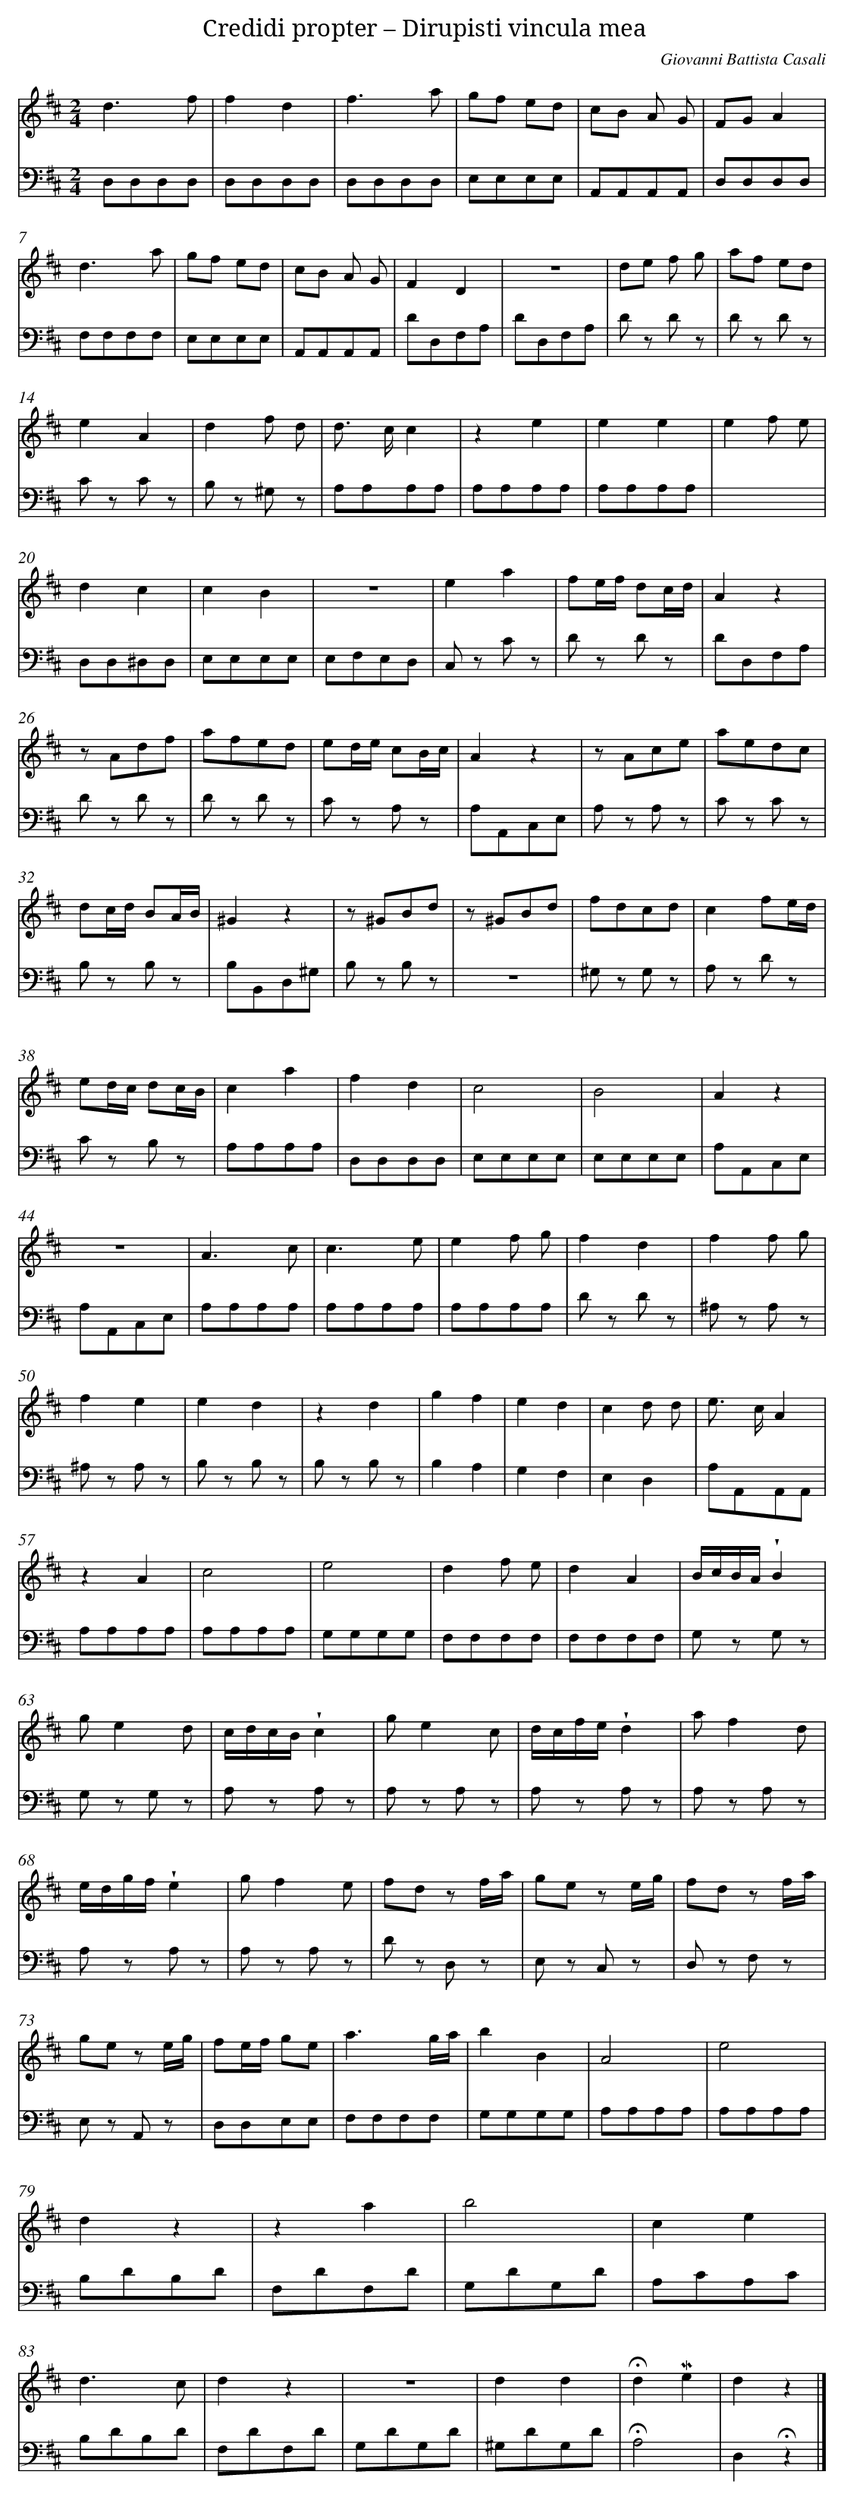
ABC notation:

X:1
T: Credidi propter – Dirupisti vincula mea
C: Giovanni Battista Casali
L: 1/8
M: 2/4
V: 1
V: 2
V: 3 clef=alto
V: 4 clef=tenor
V: 5 clef=bass
V: 6 clef=bass
K: D
[V:1] d3f |
[V:2] x4 |
[V:3] x4 |
[V:4] x4 |
[V:5] x4 |
[V:6] D,D,D,D, |
[V:1] f2d2 |
[V:2] x4 |
[V:3] x4 |
[V:4] x4 |
[V:5] x4 |
[V:6] D,D,D,D, |
[V:1] f3a |
[V:2] x4 |
[V:3] x4 |
[V:4] x4 |
[V:5] x4 |
[V:6] D,D,D,D, |
[V:1] gf ed |
[V:2] x4 |
[V:3] x4 |
[V:4] x4 |
[V:5] x4 |
[V:6] E,E,E,E, |
[V:1] cB A G |
[V:2] x4 |
[V:3] x4 |
[V:4] x4 |
[V:5] x4 |
[V:6] A,,A,,A,,A,, |
[V:1] FGA2 |
[V:2] x4 |
[V:3] x4 |
[V:4] x4 |
[V:5] x4 |
[V:6] D,D,D,D, |
[V:1] d3a |
[V:2] x4 |
[V:3] x4 |
[V:4] x4 |
[V:5] x4 |
[V:6] F,F,F,F, |
[V:1] gf ed |
[V:2] x4 |
[V:3] x4 |
[V:4] x4 |
[V:5] x4 |
[V:6] E,E,E,E, |
[V:1] cB A G |
[V:2] x4 |
[V:3] x4 |
[V:4] x4 |
[V:5] x4 |
[V:6] A,,A,,A,,A,, |
[V:1] F2D2 |
[V:2] x4 |
[V:3] x4 |
[V:4] x4 |
[V:5] x4 |
[V:6] DD,F,A, |
[V:1] z4 |
[V:2] x4 |
[V:3] x4 |
[V:4] x4 |
[V:5] x4 |
[V:6] DD,F,A, |
[V:1] de f g |
[V:2] x4 |
[V:3] x4 |
[V:4] x4 |
[V:5] x4 |
[V:6] D z D z |
[V:1] af ed |
[V:2] x4 |
[V:3] x4 |
[V:4] x4 |
[V:5] x4 |
[V:6] D z D z |
[V:1] e2A2 |
[V:2] x4 |
[V:3] x4 |
[V:4] x4 |
[V:5] x4 |
[V:6] C z C z |
[V:1] d2f d |
[V:2] x4 |
[V:3] x4 |
[V:4] x4 |
[V:5] x4 |
[V:6] B, z ^G, z |
[V:1] d> cc2 |
[V:2] x4 |
[V:3] x4 |
[V:4] x4 |
[V:5] x4 |
[V:6] A,A,A,A, |
[V:1] z2e2 |
[V:2] x4 |
[V:3] x4 |
[V:4] x4 |
[V:5] x4 |
[V:6] A,A,A,A, |
[V:1] e2e2 |
[V:2] x4 |
[V:3] x4 |
[V:4] x4 |
[V:5] x4 |
[V:6] A,A,A,A, |
[V:1] e2f e |
[V:2] x4 |
[V:3] x4 |
[V:4] x4 |
[V:5] x4 |
[V:6] x4 |
[V:1] d2c2 |
[V:2] x4 |
[V:3] x4 |
[V:4] x4 |
[V:5] x4 |
[V:6] D,D,^D,D, |
[V:1] c2B2 |
[V:2] x4 |
[V:3] x4 |
[V:4] x4 |
[V:5] x4 |
[V:6] E,E,E,E, |
[V:1] z4 |
[V:2] x4 |
[V:3] x4 |
[V:4] x4 |
[V:5] x4 |
[V:6] E,F,E,D, |
[V:1] e2a2 |
[V:2] x4 |
[V:3] x4 |
[V:4] x4 |
[V:5] x4 |
[V:6] C, z C z |
[V:1] fe/f/ dc/d/ |
[V:2] x4 |
[V:3] x4 |
[V:4] x4 |
[V:5] x4 |
[V:6] D z D z |
[V:1] A2z2 |
[V:2] x4 |
[V:3] x4 |
[V:4] x4 |
[V:5] x4 |
[V:6] DD,F,A, |
[V:1] z Adf |
[V:2] x4 |
[V:3] x4 |
[V:4] x4 |
[V:5] x4 |
[V:6] D z D z |
[V:1] afed |
[V:2] x4 |
[V:3] x4 |
[V:4] x4 |
[V:5] x4 |
[V:6] D z D z |
[V:1] ed/e/ cB/c/ |
[V:2] x4 |
[V:3] x4 |
[V:4] x4 |
[V:5] x4 |
[V:6] C z A, z |
[V:1] A2z2 |
[V:2] x4 |
[V:3] x4 |
[V:4] x4 |
[V:5] x4 |
[V:6] A,A,,C,E, |
[V:1] z Ace |
[V:2] x4 |
[V:3] x4 |
[V:4] x4 |
[V:5] x4 |
[V:6] A, z A, z |
[V:1] aedc |
[V:2] x4 |
[V:3] x4 |
[V:4] x4 |
[V:5] x4 |
[V:6] C z C z |
[V:1] dc/d/ BA/B/ |
[V:2] x4 |
[V:3] x4 |
[V:4] x4 |
[V:5] x4 |
[V:6] B, z B, z |
[V:1] ^G2z2 |
[V:2] x4 |
[V:3] x4 |
[V:4] x4 |
[V:5] x4 |
[V:6] B,B,,D,^G, |
[V:1] z ^GBd |
[V:2] x4 |
[V:3] x4 |
[V:4] x4 |
[V:5] x4 |
[V:6] B, z B, z |
[V:1] z ^GBd |
[V:2] x4 |
[V:3] x4 |
[V:4] x4 |
[V:5] x4 |
[V:6] z4 |
[V:1] fdcd |
[V:2] x4 |
[V:3] x4 |
[V:4] x4 |
[V:5] x4 |
[V:6] ^G, z G, z |
[V:1] c2fe/d/ |
[V:2] x4 |
[V:3] x4 |
[V:4] x4 |
[V:5] x4 |
[V:6] A, z D z |
[V:1] ed/c/ dc/B/ |
[V:2] x4 |
[V:3] x4 |
[V:4] x4 |
[V:5] x4 |
[V:6] C z B, z |
[V:1] c2a2 |
[V:2] x4 |
[V:3] x4 |
[V:4] x4 |
[V:5] x4 |
[V:6] A,A,A,A, |
[V:1] f2d2 |
[V:2] x4 |
[V:3] x4 |
[V:4] x4 |
[V:5] x4 |
[V:6] D,D,D,D, |
[V:1] c4 |
[V:2] x4 |
[V:3] x4 |
[V:4] x4 |
[V:5] x4 |
[V:6] E,E,E,E, |
[V:1] B4 |
[V:2] x4 |
[V:3] x4 |
[V:4] x4 |
[V:5] x4 |
[V:6] E,E,E,E, |
[V:1] A2z2 |
[V:2] x4 |
[V:3] x4 |
[V:4] x4 |
[V:5] x4 |
[V:6] A,A,,C,E, |
[V:1] z4 |
[V:2] x4 |
[V:3] x4 |
[V:4] x4 |
[V:5] x4 |
[V:6] A,A,,C,E, |
[V:1] A3c |
[V:2] x4 |
[V:3] x4 |
[V:4] x4 |
[V:5] x4 |
[V:6] A,A,A,A, |
[V:1] c3e |
[V:2] x4 |
[V:3] x4 |
[V:4] x4 |
[V:5] x4 |
[V:6] A,A,A,A, |
[V:1] e2f g |
[V:2] x4 |
[V:3] x4 |
[V:4] x4 |
[V:5] x4 |
[V:6] A,A,A,A, |
[V:1] f2d2 |
[V:2] x4 |
[V:3] x4 |
[V:4] x4 |
[V:5] x4 |
[V:6] D z D z |
[V:1] f2f g |
[V:2] x4 |
[V:3] x4 |
[V:4] x4 |
[V:5] x4 |
[V:6] ^A, z A, z |
[V:1] f2e2 |
[V:2] x4 |
[V:3] x4 |
[V:4] x4 |
[V:5] x4 |
[V:6] ^A, z A, z |
[V:1] e2d2 |
[V:2] x4 |
[V:3] x4 |
[V:4] x4 |
[V:5] x4 |
[V:6] B, z B, z |
[V:1] z2d2 |
[V:2] x4 |
[V:3] x4 |
[V:4] x4 |
[V:5] x4 |
[V:6] B, z B, z |
[V:1] g2f2 |
[V:2] x4 |
[V:3] x4 |
[V:4] x4 |
[V:5] x4 |
[V:6] B,2A,2 |
[V:1] e2d2 |
[V:2] x4 |
[V:3] x4 |
[V:4] x4 |
[V:5] x4 |
[V:6] G,2F,2 |
[V:1] c2d d |
[V:2] x4 |
[V:3] x4 |
[V:4] x4 |
[V:5] x4 |
[V:6] E,2D,2 |
[V:1] e> cA2 |
[V:2] x4 |
[V:3] x4 |
[V:4] x4 |
[V:5] x4 |
[V:6] A,A,,A,,A,, |
[V:1] z2A2 |
[V:2] x4 |
[V:3] x4 |
[V:4] x4 |
[V:5] x4 |
[V:6] A,A,A,A, |
[V:1] c4 |
[V:2] x4 |
[V:3] x4 |
[V:4] x4 |
[V:5] x4 |
[V:6] A,A,A,A, |
[V:1] e4 |
[V:2] x4 |
[V:3] x4 |
[V:4] x4 |
[V:5] x4 |
[V:6] G,G,G,G, |
[V:1] d2f e |
[V:2] x4 |
[V:3] x4 |
[V:4] x4 |
[V:5] x4 |
[V:6] F,F,F,F, |
[V:1] d2A2 |
[V:2] x4 |
[V:3] x4 |
[V:4] x4 |
[V:5] x4 |
[V:6] F,F,F,F, |
[V:1] B/c/B/A/!wedge!B2 |
[V:2] x4 |
[V:3] x4 |
[V:4] x4 |
[V:5] x4 |
[V:6] G, z G, z |
[V:1] ge2d |
[V:2] x4 |
[V:3] x4 |
[V:4] x4 |
[V:5] x4 |
[V:6] G, z G, z |
[V:1] c/d/c/B/!wedge!c2 |
[V:2] x4 |
[V:3] x4 |
[V:4] x4 |
[V:5] x4 |
[V:6] A, z A, z |
[V:1] ge2c |
[V:2] x4 |
[V:3] x4 |
[V:4] x4 |
[V:5] x4 |
[V:6] A, z A, z |
[V:1] d/c/f/e/!wedge!d2 |
[V:2] x4 |
[V:3] x4 |
[V:4] x4 |
[V:5] x4 |
[V:6] A, z A, z |
[V:1] af2d |
[V:2] x4 |
[V:3] x4 |
[V:4] x4 |
[V:5] x4 |
[V:6] A, z A, z |
[V:1] e/d/g/f/!wedge!e2 |
[V:2] x4 |
[V:3] x4 |
[V:4] x4 |
[V:5] x4 |
[V:6] A, z A, z |
[V:1] gf2e |
[V:2] x4 |
[V:3] x4 |
[V:4] x4 |
[V:5] x4 |
[V:6] A, z A, z |
[V:1] fd z f/a/ |
[V:2] x4 |
[V:3] x4 |
[V:4] x4 |
[V:5] x4 |
[V:6] D z D, z |
[V:1] ge z e/g/ |
[V:2] x4 |
[V:3] x4 |
[V:4] x4 |
[V:5] x4 |
[V:6] E, z C, z |
[V:1] fd z f/a/ |
[V:2] x4 |
[V:3] x4 |
[V:4] x4 |
[V:5] x4 |
[V:6] D, z F, z |
[V:1] ge z e/g/ |
[V:2] x4 |
[V:3] x4 |
[V:4] x4 |
[V:5] x4 |
[V:6] E, z A,, z |
[V:1] fe/f/ ge |
[V:2] x4 |
[V:3] x4 |
[V:4] x4 |
[V:5] x4 |
[V:6] D,D,E,E, |
[V:1] a3g/a/ |
[V:2] x4 |
[V:3] x4 |
[V:4] x4 |
[V:5] x4 |
[V:6] F,F,F,F, |
[V:1] b2B2 |
[V:2] x4 |
[V:3] x4 |
[V:4] x4 |
[V:5] x4 |
[V:6] G,G,G,G, |
[V:1] A4 |
[V:2] x4 |
[V:3] x4 |
[V:4] x4 |
[V:5] x4 |
[V:6] A,A,A,A, |
[V:1] e4 |
[V:2] x4 |
[V:3] x4 |
[V:4] x4 |
[V:5] x4 |
[V:6] A,A,A,A, |
[V:1] d2z2 |
[V:2] x4 |
[V:3] x4 |
[V:4] x4 |
[V:5] x4 |
[V:6] B,DB,D |
[V:1] z2a2 |
[V:2] x4 |
[V:3] x4 |
[V:4] x4 |
[V:5] x4 |
[V:6] F,DF,D |
[V:1] b4 |
[V:2] x4 |
[V:3] x4 |
[V:4] x4 |
[V:5] x4 |
[V:6] G,DG,D |
[V:1] c2e2 |
[V:2] x4 |
[V:3] x4 |
[V:4] x4 |
[V:5] x4 |
[V:6] A,CA,C |
[V:1] d3c |
[V:2] x4 |
[V:3] x4 |
[V:4] x4 |
[V:5] x4 |
[V:6] B,DB,D |
[V:1] d2z2 |
[V:2] x4 |
[V:3] x4 |
[V:4] x4 |
[V:5] x4 |
[V:6] F,DF,D |
[V:1] z4 |
[V:2] x4 |
[V:3] x4 |
[V:4] x4 |
[V:5] x4 |
[V:6] G,DG,D |
[V:1] d2d2 |
[V:2] x4 |
[V:3] x4 |
[V:4] x4 |
[V:5] x4 |
[V:6] ^G,DG,D |
[V:1] !fermata!d2!mordent!e2 |
[V:2] x4 |
[V:3] x4 |
[V:4] x4 |
[V:5] x4 |
[V:6] !fermata!A,4 |
[V:1] d2z2 |]
[V:2] x4 |]
[V:3] x4 |]
[V:4] x4 |]
[V:5] x4 |]
[V:6] D,2!fermata!z2 |]
